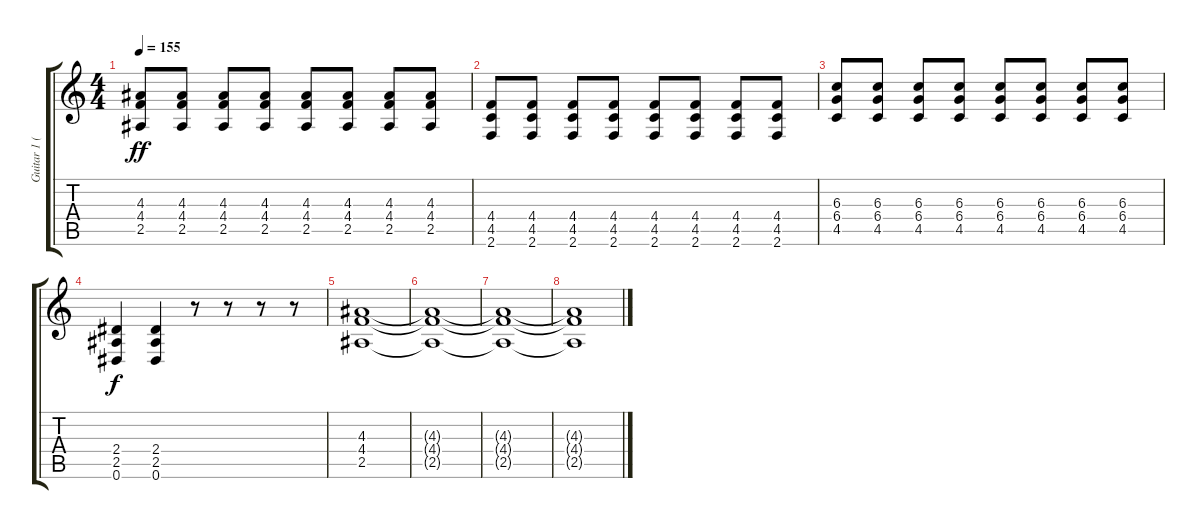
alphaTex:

\track ("Guitar 1 (Shaun Diviney)" "Guitar 1 (") {instrument distortionguitar}
\staff {score tabs}
\tuning (Eb4 Bb3 Gb3 Db3 Ab2 Eb2) {hide}
\ts (4 4)
\tempo 155
\clef g2
\ks c
(4.3 4.4 2.5).8{dy ff} (4.3 4.4 2.5).8 (4.3 4.4 2.5).8 (4.3 4.4 2.5).8 (4.3 4.4 2.5).8 (4.3 4.4 2.5).8 (4.3 4.4 2.5).8 (4.3 4.4 2.5).8 |
(4.4 4.5 2.6).8 (4.4 4.5 2.6).8 (4.4 4.5 2.6).8 (4.4 4.5 2.6).8 (4.4 4.5 2.6).8 (4.4 4.5 2.6).8 (4.4 4.5 2.6).8 (4.4 4.5 2.6).8 |
(6.3 6.4 4.5).8 (6.3 6.4 4.5).8 (6.3 6.4 4.5).8 (6.3 6.4 4.5).8 (6.3 6.4 4.5).8 (6.3 6.4 4.5).8 (6.3 6.4 4.5).8 (6.3 6.4 4.5).8 |
(2.4 2.5 0.6).4{dy f} (2.4 2.5 0.6).4 r.8 r.8 r.8 r.8 |
(4.3 4.4 2.5).1 |
(4.3{t} 4.4{t} 2.5{t}).1 |
(4.3{t} 4.4{t} 2.5{t}).1 |
(4.3{t} 4.4{t} 2.5{t}).1
